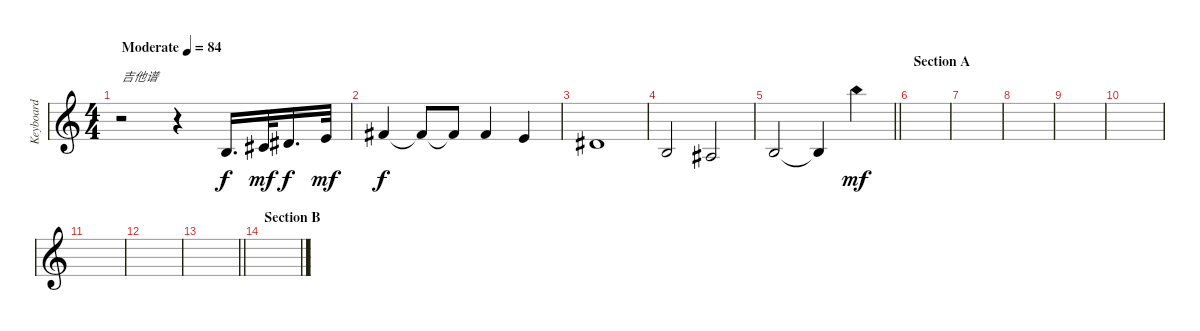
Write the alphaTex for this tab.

\track ("Keyboard" "Keyboard") {instrument pad1newage}
\staff {score}
\tuning (E4 B3 G3 D3 A2 E2) {hide}
\ts (4 4)
\tempo (84 "Moderate")
\clef g2
\ks c
r.2{txt "吉他谱" dy f instrument pad1newage} r.4 4.3.16{d} 6.3.32{dy mf} 4.2.16{d dy f} 5.2.32{dy mf} |
7.2.4{dy f} 7.2{t}.8 7.2{t}.8 7.2.4 5.2.4 |
4.2.1 |
4.3.2 3.3.2 |
\barLineRight lightlight
4.3.2 4.3{t}.4 7.1{nh}.4{dy mf} |
\section ("" "Section A")
|
|
|
|
|
|
|
\barLineRight lightlight
|
\section ("" "Section B")
